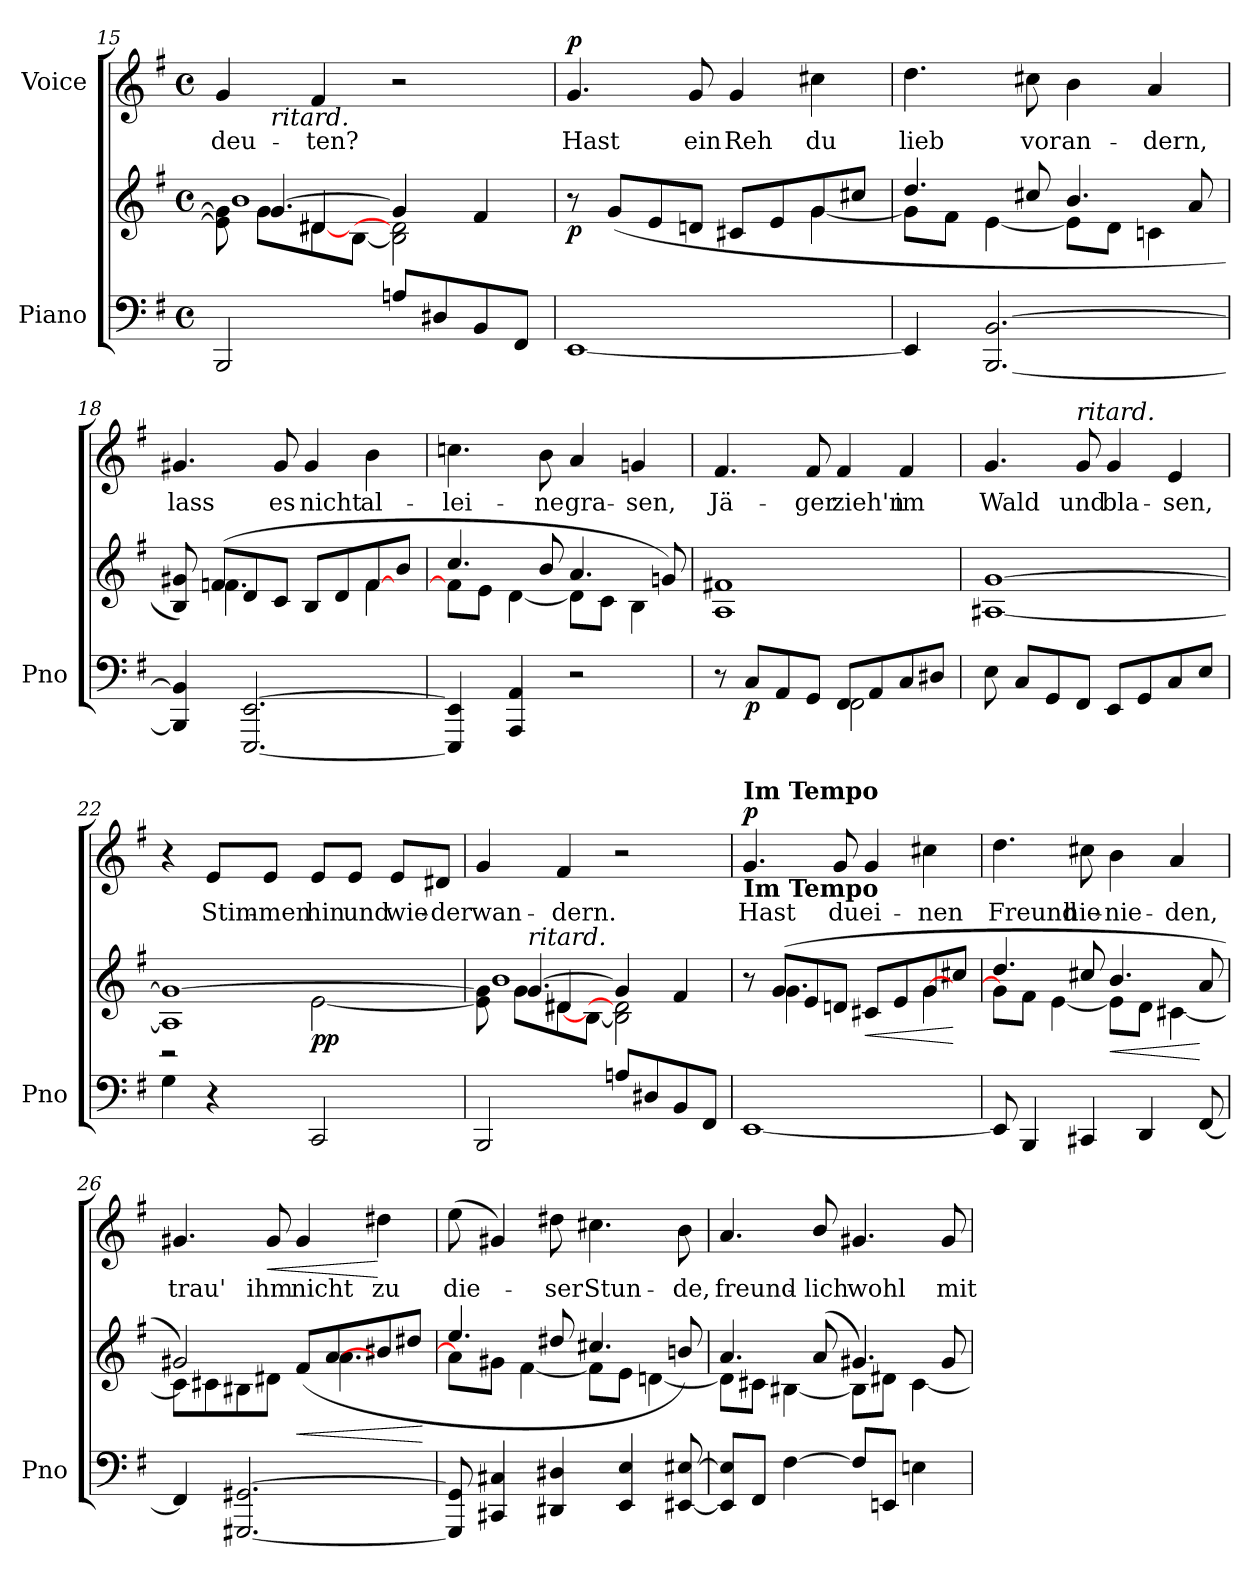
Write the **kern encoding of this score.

**kern	**kern	**dynam	**kern	**text	**dynam
*part2	*part2	*part2	*part1	*part1	*part1
*staff3	*staff2	*staff2/3	*staff1	*staff1	*staff1
*I"Piano	*	*	*I"Voice	*	*
*I'Pno	*	*	*	*	*
*clefF4	*clefG2	*	*clefG2	*	*
*k[f#]	*k[f#]	*	*k[f#]	*	*
*M4/4	*M4/4	*	*M4/4	*	*
*met(c)	*met(c)	*	*met(c)	*	*
=15	=15	=15	=15	=15	=15
*	*^	*	*^	*	*
*	*	*^	*	*	*	*	*
*	*	*	*^	*	*	*	*	*
2BBB/	8ryy	8e\] 8g\]	4ryy	1b	.	4g/	8ryy	-deu-	.
!	!	!	!	!	!	!	!LO:TX:b:i:t=ritard.	!	!
!	!LO:N:head=solid	!	!	!	!	!	!	!	!
.	([4.g/	8g\L	.	.	.	.	2..ryy	.	.
.	.	[8d#X\	4d#/	.	.	4f#/	.	-ten?	.
.	.	[8B\J	.	.	.	.	.	.	.
8An/L	4g/]	2B\] 2d#\]	2ryy	.	.	2r	.	.	.
8D#X/	.	.	.	.	.	.	.	.	.
8BB/	4f#/	.	.	.	.	.	.	.	.
8FF#/J)	.	.	.	.	.	.	.	.	.
*	*	*v	*v	*v	*	*	*	*	*
=16	=16	=16	=16	=16	=16	=16	=16
!	!	!	!	!LO:TX:a:B:t=Im Tempo	!	!	!
!	!	!	!	!LO:TX:b:B:t=Im Tempo	!	!	!
!	!	!	!LO:DY:b	!	!	!	!LO:DY:b
*	*	*	*	*v	*v	*	*
[1EE	8r	2.ryy	p	4.g/	Hast	p
.	(8g/L	.	.	.	.	.
.	8e/	.	.	.	.	.
.	8dn/J	.	.	8g/	ein	.
.	8c#X/L	.	.	4g/	Reh	.
.	8e/	.	.	.	.	.
.	8g/	[4g\	.	4cc#X\	du	.
.	8cc#X/J	.	.	.	.	.
=17	=17	=17	=17	=17	=17	=17
4EE/]	4.dd/	8g\L]	.	4.dd\	lieb	.
.	.	8f#\J	.	.	.	.
[2.BBB/ [2.BB/	.	[4e\	.	.	.	.
.	8cc#X/	.	.	8cc#X\	vor	.
.	4.b/	8e\L]	.	4b\	an-	.
.	.	8d\J	.	.	.	.
.	.	4cn\	.	4a/	-dern,	.
.	8a/	.	.	.	.	.
=18	=18	=18	=18	=18	=18	=18
4BBB/] 4BB/]	8B/ 8g#X/)	8ryy	.	4.g#X/	lass	.
!	!LO:N:head=solid	!	!	!	!	!
.	(8fn/L	4.f\	.	.	.	.
[2.EEE/ [2.EE/	8d/	.	.	.	.	.
.	8c/J	.	.	8g#/	es	.
.	8B/L	4ryy	.	4g#/	nicht	.
.	8d/	.	.	.	.	.
.	[8f/	4f\	.	4b\	al-	.
.	8b/J	.	.	.	.	.
=19	=19	=19	=19	=19	=19	=19
4EEE/] 4EE/]	4.cc/	8f\L]	.	4.ccn\	-lei-	.
.	.	8e\J	.	.	.	.
4AAA/ 4AA/	.	[4d\	.	.	.	.
.	8b/	.	.	8b\	-ne	.
2r	4.a/	8d\L]	.	4a/	gra-	.
.	.	8c\J	.	.	.	.
.	.	4B\	.	4gn/	-sen,	.
.	8gn/)	.	.	.	.	.
*	*v	*v	*	*	*	*
=20	=20	=20	=20	=20	=20
*^	*	*	*	*	*
8r	2ryy	1A 1f#X	.	4.f#/	Jä-	.
!	!	!	!LO:DY:b=2	!	!	!
8C/L	.	.	p	.	.	.
8AA/	.	.	.	.	.	.
8GG/J	.	.	.	8f#/	-ger	.
8FF#/L	2FF#\	.	.	4f#/	zieh'n	.
8AA/	.	.	.	.	.	.
8C/	.	.	.	4f#/	im	.
8D#X/J	.	.	.	.	.	.
*v	*v	*	*	*	*	*
=21	=21	=21	=21	=21	=21
8E\	[1A#X [1g	.	4.g/	Wald	.
8C/L	.	.	.	.	.
8GG/	.	.	.	.	.
!	!	!	!LO:TX:a:i:t=ritard.	!	!
8FF#/J	.	.	8g/	und	.
8EE/L	.	.	4g/	bla-	.
8GG/	.	.	.	.	.
8C/	.	.	4e/	-sen,	.
8E/J	.	.	.	.	.
=22	=22	=22	=22	=22	=22
*	*^	*	*	*	*
4G\	1A#] 1g_	2r	.	4r	.	.
4r	.	.	.	8e/L	Stim-	.
.	.	.	.	8e/J	-men	.
!	!	!	!LO:DY:b	!	!	!
2CC/	.	[2e\	pp	8e/L	hin	.
.	.	.	.	8e/J	und	.
.	.	.	.	8e/L	wie-	.
.	.	.	.	8d#X/J	-der	.
=23	=23	=23	=23	=23	=23	=23
*	*^	*^	*	*	*	*
2BBB/	8ryy	8e\] 8g\]	4ryy	1b	.	4g/	wan-	.
!	!LO:TX:i:t=ritard.	!	!	!	!	!	!	!
!	!LO:N:head=solid	!	!	!	!	!	!	!
.	([4.g/	8g\L	.	.	.	.	.	.
.	.	[8d#X\	4d#/	.	.	4f#/	-dern.	.
.	.	[8B\J	.	.	.	.	.	.
8An/L	4g/]	2B\] 2d#\]	2ryy	.	.	2r	.	.
8D#X/	.	.	.	.	.	.	.	.
8BB/	4f#/	.	.	.	.	.	.	.
8FF#/J)	.	.	.	.	.	.	.	.
*	*	*v	*v	*v	*	*	*	*
=24	=24	=24	=24	=24	=24	=24
!	!	!	!	!LO:TX:a:B:t=Im Tempo	!	!
!	!	!	!	!LO:TX:b:B:t=Im Tempo	!	!
!	!	!	!	!	!	!LO:DY:b
[1EE	8r	8ryy	.	4.g/	Hast	p
!	!LO:N:head=solid	!	!	!	!	!
.	(8g/L	4.g\	.	.	.	.
.	8e/	.	.	.	.	.
.	8dn/J	.	.	8g/	du	.
!	!	!	!LO:HP:b	!	!	!
.	8c#X/L	4ryy	<	4g/	ei-	.
.	8e/	.	.	.	.	.
.	[8g/	4g\	.	4cc#X\	-nen	.
.	8cc#X/J	.	[	.	.	.
=25	=25	=25	=25	=25	=25	=25
8EE/]	4.dd/	8g\L]	.	4.dd\	Freund	.
4BBB/	.	8f#\J	.	.	.	.
.	.	[4e\	.	.	.	.
4CC#X/	8cc#X/	.	.	8cc#X\	hie-	.
!	!	!	!LO:HP:b	!	!	!
.	4.b/	8e\L]	<	4b\	-nie-	.
4DD/	.	8d\J	.	.	.	.
.	.	[4c#X\	.	4a/	-den,	.
[8FF#/	8a/	.	[	.	.	.
=26	=26	=26	=26	=26	=26	=26
4FF#/]	2g#X/)	8c#\L]	.	4.g#X/	trau'	.
.	.	8c#X\	.	.	.	.
[2.GGG#X/ [2.GG#X/	.	8B#X\	.	.	.	.
!	!	!	!	!	!	!LO:HP:b
.	.	8d#X\J	.	8g#/	ihm	<
!	!	!	!LO:HP:b	!	!	!
.	(8f#/L	8ryy	<	4g#/	nicht	.
!	!	!LO:N:head=solid	!	!	!	!
.	[8a/	4.a\	.	.	.	.
.	8b#X/	.	.	4dd#X\	zu	[
.	8dd#X/J	.	.	.	.	.
*	*v	*v	*	*	*	*
.	.	[	.	.	.
=27	=27	=27	=27	=27	=27
*	*^	*	*	*	*
8GGG#/] 8GG#/]	4.ee/	8a\L]	.	(8ee\	die-	.
4CC#X/ 4C#X/	.	8g#X\J	.	4g#X/)	.	.
.	.	[4f#\	.	.	.	.
4DD#X/ 4D#X/	8dd#X/	.	.	8dd#X\	-ser	.
.	4.cc#X/	8f#\L]	.	4.cc#X\	Stun-	.
4EE/ 4E/	.	8e\J	.	.	.	.
.	.	[4dn\	.	.	.	.
[8EE#X/ [8E#X/	8bn/)	.	.	8b\	-de,	.
=28	=28	=28	=28	=28	=28	=28
8EE#/] 8E#/]L	4.a/	8d\L]	.	4.a/	freund-	.
8FF#/J	.	8c#X\J	.	.	.	.
[4F#\	.	[4B#X\	.	.	.	.
.	(8a/	.	.	8b/	-lich	.
8F#/L]	4.g#X/)	8B#\L]	.	4.g#X/	wohl	.
8EEn/J	.	8d#X\J	.	.	.	.
4En\	.	[4c#\	.	.	.	.
.	8g#/	.	.	8g#/	mit	.
*	*v	*v	*	*	*	*
=	=	=	=	=	=
*-	*-	*-	*-	*-	*-
